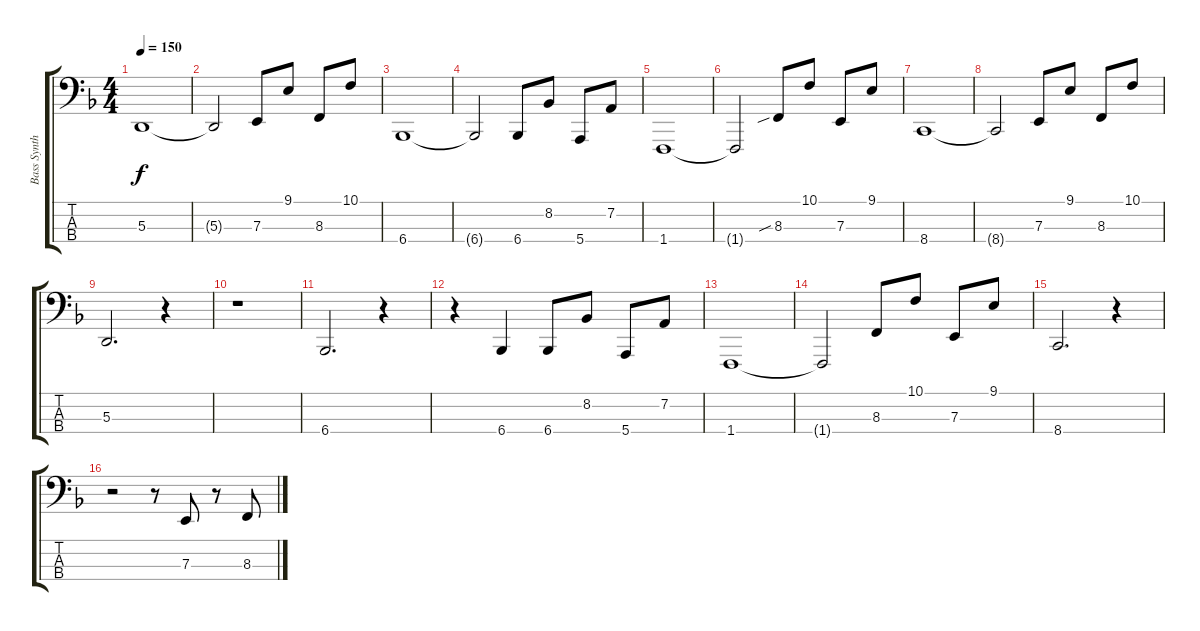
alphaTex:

\track ("Bass Synth" "Bass Synth") {instrument lead2sawtooth}
\staff {score tabs}
\tuning (G2 D2 A1 E1) {hide}
\ts (4 4)
\tempo 150
\clef f4
\ks f
5.3.1{dy f} |
5.3{t}.2 7.3.8 9.1.8 8.3.8 10.1.8 |
6.4.1 |
6.4{t}.2 6.4.8 8.2.8 5.4.8 7.2.8 |
1.4.1 |
1.4{t}.2 8.3{sib}.8 10.1.8 7.3.8 9.1.8 |
8.4.1 |
8.4{t}.2 7.3.8 9.1.8 8.3.8 10.1.8 |
5.3.2{d} r.4 |
r.1 |
6.4.2{d} r.4 |
r.4 6.4.4 6.4.8 8.2.8 5.4.8 7.2.8 |
1.4.1 |
1.4{t}.2 8.3.8 10.1.8 7.3.8 9.1.8 |
8.4.2{d} r.4 |
r.2 r.8 7.3.8 r.8 8.3.8
